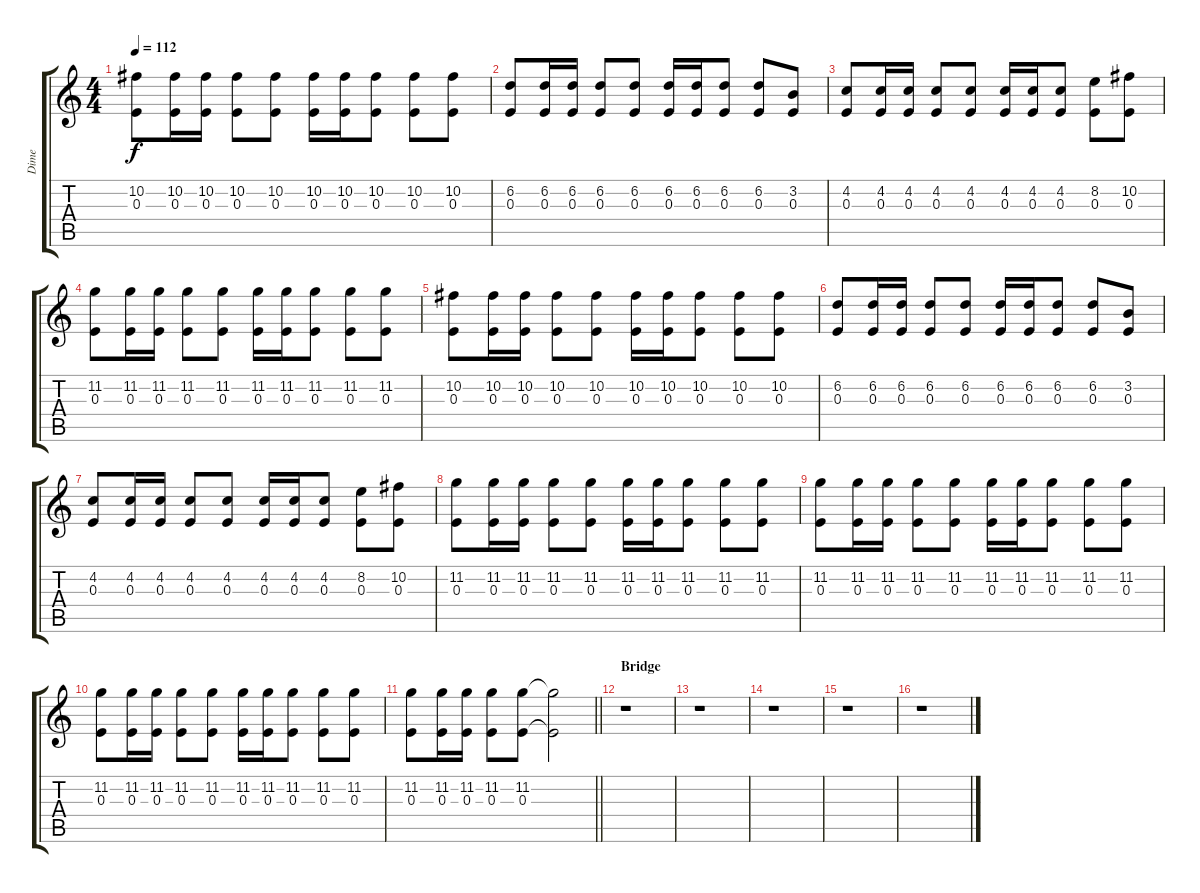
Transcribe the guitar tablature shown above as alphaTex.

\track ("Dime" "Dime") {instrument acousticguitarsteel}
\staff {score tabs}
\tuning (Db4 Ab3 E3 B2 Gb2 Db2) {hide}
\ts (4 4)
\tempo 112
\clef g2
\ks c
(10.2 0.3).8{dy f} (10.2 0.3).16 (10.2 0.3).16 (10.2 0.3).8 (10.2 0.3).8 (10.2 0.3).16 (10.2 0.3).16 (10.2 0.3).8 (10.2 0.3).8 (10.2 0.3).8 |
(6.2 0.3).8 (6.2 0.3).16 (6.2 0.3).16 (6.2 0.3).8 (6.2 0.3).8 (6.2 0.3).16 (6.2 0.3).16 (6.2 0.3).8 (6.2 0.3).8 (3.2 0.3).8 |
(4.2 0.3).8 (4.2 0.3).16 (4.2 0.3).16 (4.2 0.3).8 (4.2 0.3).8 (4.2 0.3).16 (4.2 0.3).16 (4.2 0.3).8 (8.2 0.3).8 (10.2 0.3).8 |
(11.2 0.3).8 (11.2 0.3).16 (11.2 0.3).16 (11.2 0.3).8 (11.2 0.3).8 (11.2 0.3).16 (11.2 0.3).16 (11.2 0.3).8 (11.2 0.3).8 (11.2 0.3).8 |
(10.2 0.3).8 (10.2 0.3).16 (10.2 0.3).16 (10.2 0.3).8 (10.2 0.3).8 (10.2 0.3).16 (10.2 0.3).16 (10.2 0.3).8 (10.2 0.3).8 (10.2 0.3).8 |
(6.2 0.3).8 (6.2 0.3).16 (6.2 0.3).16 (6.2 0.3).8 (6.2 0.3).8 (6.2 0.3).16 (6.2 0.3).16 (6.2 0.3).8 (6.2 0.3).8 (3.2 0.3).8 |
(4.2 0.3).8 (4.2 0.3).16 (4.2 0.3).16 (4.2 0.3).8 (4.2 0.3).8 (4.2 0.3).16 (4.2 0.3).16 (4.2 0.3).8 (8.2 0.3).8 (10.2 0.3).8 |
(11.2 0.3).8 (11.2 0.3).16 (11.2 0.3).16 (11.2 0.3).8 (11.2 0.3).8 (11.2 0.3).16 (11.2 0.3).16 (11.2 0.3).8 (11.2 0.3).8 (11.2 0.3).8 |
(11.2 0.3).8 (11.2 0.3).16 (11.2 0.3).16 (11.2 0.3).8 (11.2 0.3).8 (11.2 0.3).16 (11.2 0.3).16 (11.2 0.3).8 (11.2 0.3).8 (11.2 0.3).8 |
(11.2 0.3).8 (11.2 0.3).16 (11.2 0.3).16 (11.2 0.3).8 (11.2 0.3).8 (11.2 0.3).16 (11.2 0.3).16 (11.2 0.3).8 (11.2 0.3).8 (11.2 0.3).8 |
\barLineRight lightlight
(11.2 0.3).8 (11.2 0.3).16 (11.2 0.3).16 (11.2 0.3).8 (11.2 0.3).8 (11.2{t} 0.3{t}).2 |
\section ("" "Bridge")
r.1 |
r.1 |
r.1 |
r.1 |
r.1
